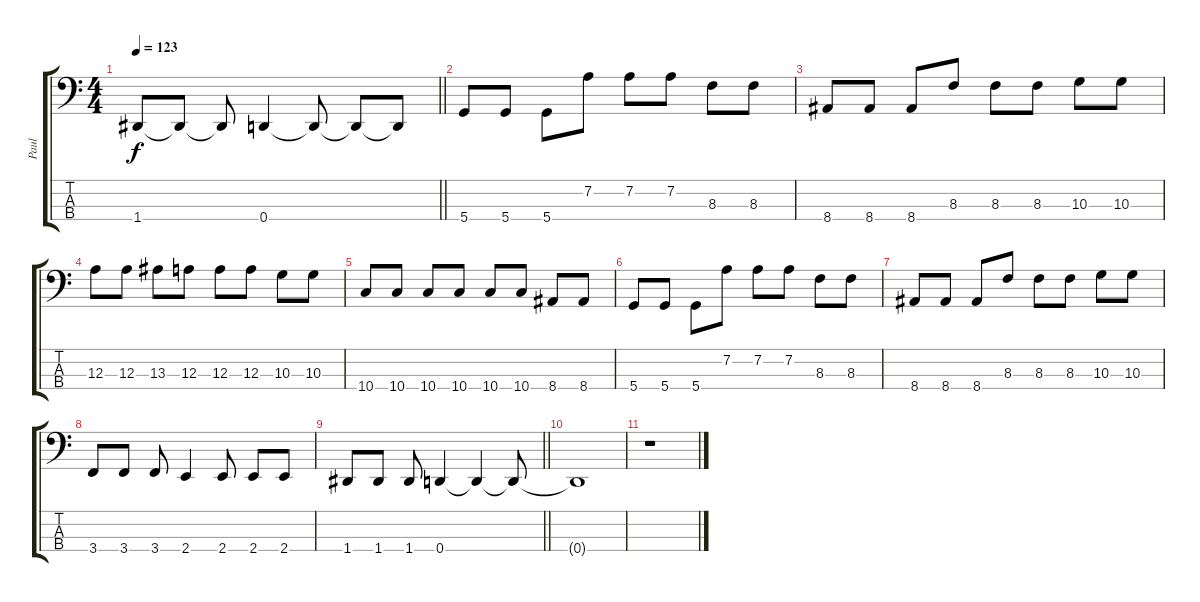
\track ("Paul" "Paul") {instrument electricbasspick}
\staff {score tabs}
\tuning (G2 D2 A1 D1) {hide}
\ts (4 4)
\tempo 123
\clef f4
\barLineRight lightlight
\ks c
1.4.8{dy f} 1.4{t}.8 1.4{t}.8 0.4.4 0.4{t}.8 0.4{t}.8 0.4{t}.8 |
5.4.8 5.4.8 5.4.8 7.2.8 7.2.8 7.2.8 8.3.8 8.3.8 |
8.4.8 8.4.8 8.4.8 8.3.8 8.3.8 8.3.8 10.3.8 10.3.8 |
12.3.8 12.3.8 13.3.8 12.3.8 12.3.8 12.3.8 10.3.8 10.3.8 |
10.4.8 10.4.8 10.4.8 10.4.8 10.4.8 10.4.8 8.4.8 8.4.8 |
5.4.8 5.4.8 5.4.8 7.2.8 7.2.8 7.2.8 8.3.8 8.3.8 |
8.4.8 8.4.8 8.4.8 8.3.8 8.3.8 8.3.8 10.3.8 10.3.8 |
3.4.8 3.4.8 3.4.8 2.4.4 2.4.8 2.4.8 2.4.8 |
\barLineRight lightlight
1.4.8 1.4.8 1.4.8 0.4.4 0.4{t}.4 0.4{t}.8 |
0.4{t}.1 |
r.1
